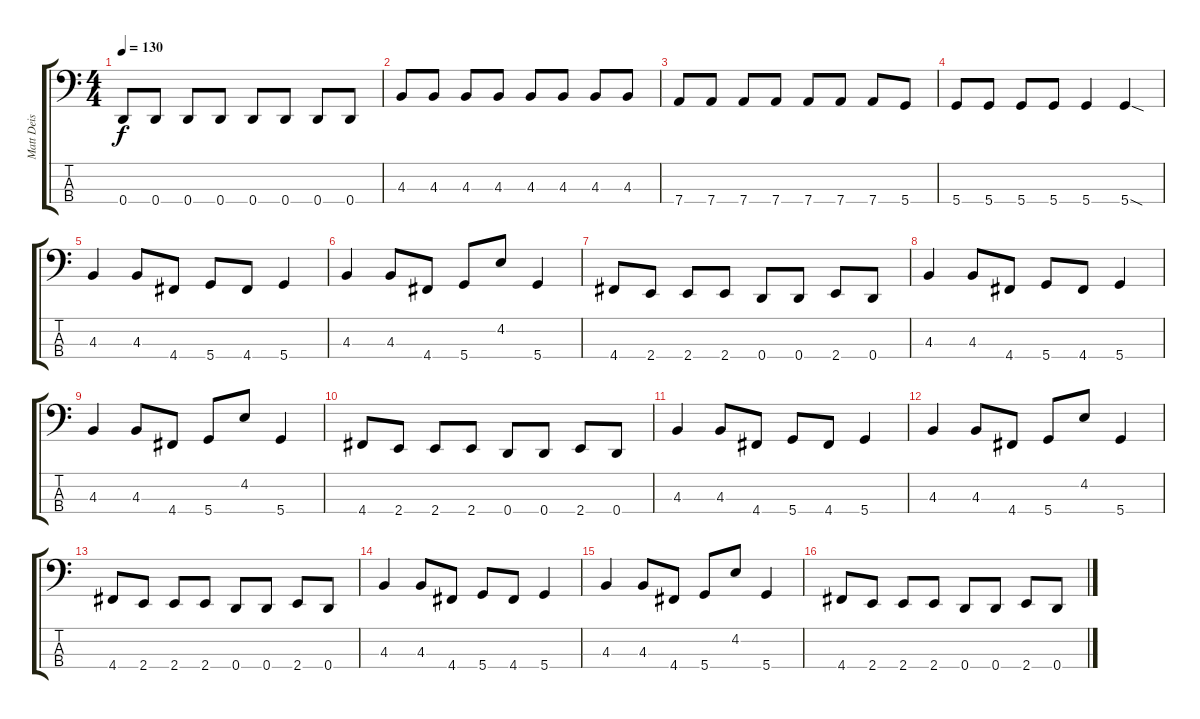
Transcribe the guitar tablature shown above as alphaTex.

\track ("Matt Deis" "Matt Deis") {instrument electricbassfinger}
\staff {score tabs}
\tuning (F2 C2 G1 D1) {hide}
\ts (4 4)
\tempo 130
\clef f4
\ks c
0.4.8{dy f} 0.4.8 0.4.8 0.4.8 0.4.8 0.4.8 0.4.8 0.4.8 |
4.3.8 4.3.8 4.3.8 4.3.8 4.3.8 4.3.8 4.3.8 4.3.8 |
7.4.8 7.4.8 7.4.8 7.4.8 7.4.8 7.4.8 7.4.8 5.4.8 |
5.4.8 5.4.8 5.4.8 5.4.8 5.4.4 5.4{sod}.4 |
4.3.4 4.3.8 4.4.8 5.4.8 4.4.8 5.4.4 |
4.3.4 4.3.8 4.4.8 5.4.8 4.2.8 5.4.4 |
4.4.8 2.4.8 2.4.8 2.4.8 0.4.8 0.4.8 2.4.8 0.4.8 |
4.3.4 4.3.8 4.4.8 5.4.8 4.4.8 5.4.4 |
4.3.4 4.3.8 4.4.8 5.4.8 4.2.8 5.4.4 |
4.4.8 2.4.8 2.4.8 2.4.8 0.4.8 0.4.8 2.4.8 0.4.8 |
4.3.4 4.3.8 4.4.8 5.4.8 4.4.8 5.4.4 |
4.3.4 4.3.8 4.4.8 5.4.8 4.2.8 5.4.4 |
4.4.8 2.4.8 2.4.8 2.4.8 0.4.8 0.4.8 2.4.8 0.4.8 |
4.3.4 4.3.8 4.4.8 5.4.8 4.4.8 5.4.4 |
4.3.4 4.3.8 4.4.8 5.4.8 4.2.8 5.4.4 |
4.4.8 2.4.8 2.4.8 2.4.8 0.4.8 0.4.8 2.4.8 0.4.8
